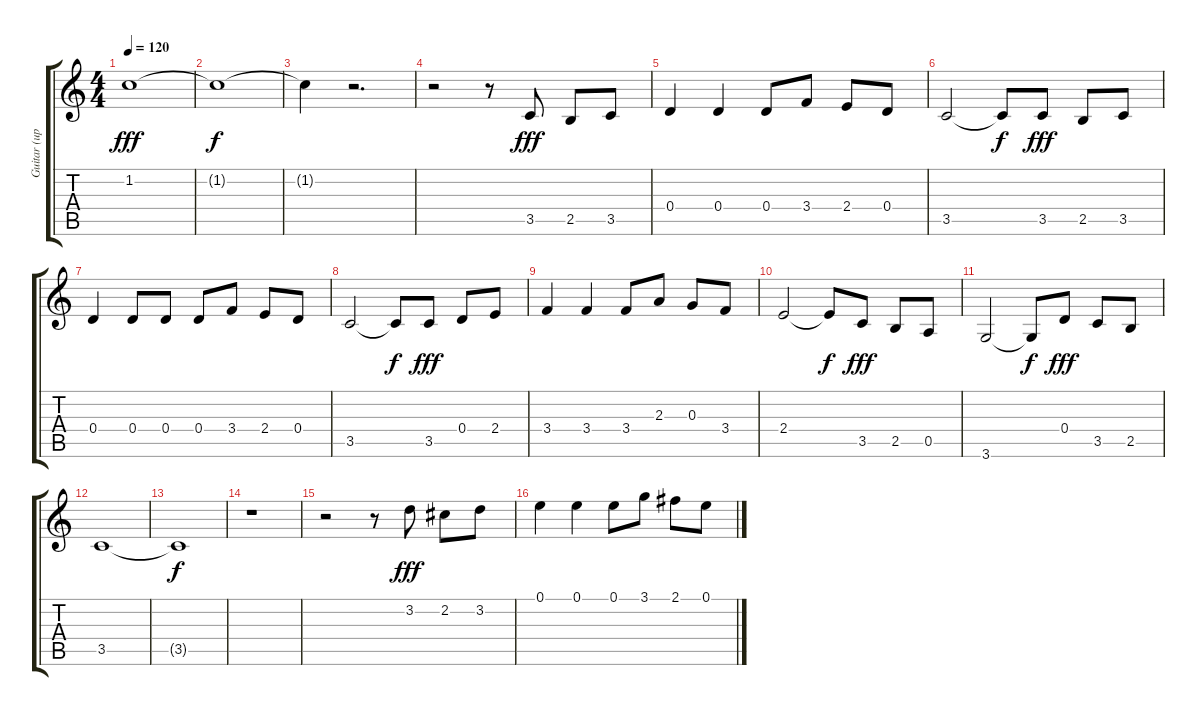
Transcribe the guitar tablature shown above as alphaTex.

\track ("Guitar (up 1 octave)" "Guitar (up") {instrument overdrivenguitar}
\staff {score tabs}
\tuning (E4 B3 G3 D3 A2 E2) {hide}
\ts (4 4)
\tempo 120
\clef g2
\ks c
1.2.1{dy fff} |
1.2{t}.1{dy f} |
1.2{t}.4 r.2{d} |
r.2 r.8 3.5.8{dy fff} 2.5.8 3.5.8 |
0.4.4 0.4.4 0.4.8 3.4.8 2.4.8 0.4.8 |
3.5.2 3.5{t}.8{dy f} 3.5.8{dy fff} 2.5.8 3.5.8 |
0.4.4 0.4.8 0.4.8 0.4.8 3.4.8 2.4.8 0.4.8 |
3.5.2 3.5{t}.8{dy f} 3.5.8{dy fff} 0.4.8 2.4.8 |
3.4.4 3.4.4 3.4.8 2.3.8 0.3.8 3.4.8 |
2.4.2 2.4{t}.8{dy f} 3.5.8{dy fff} 2.5.8 0.5.8 |
3.6.2 3.6{t}.8{dy f} 0.4.8{dy fff} 3.5.8 2.5.8 |
3.5.1 |
3.5{t}.1{dy f} |
r.1 |
r.2 r.8 3.2.8{dy fff} 2.2.8 3.2.8 |
0.1.4 0.1.4 0.1.8 3.1.8 2.1.8 0.1.8
